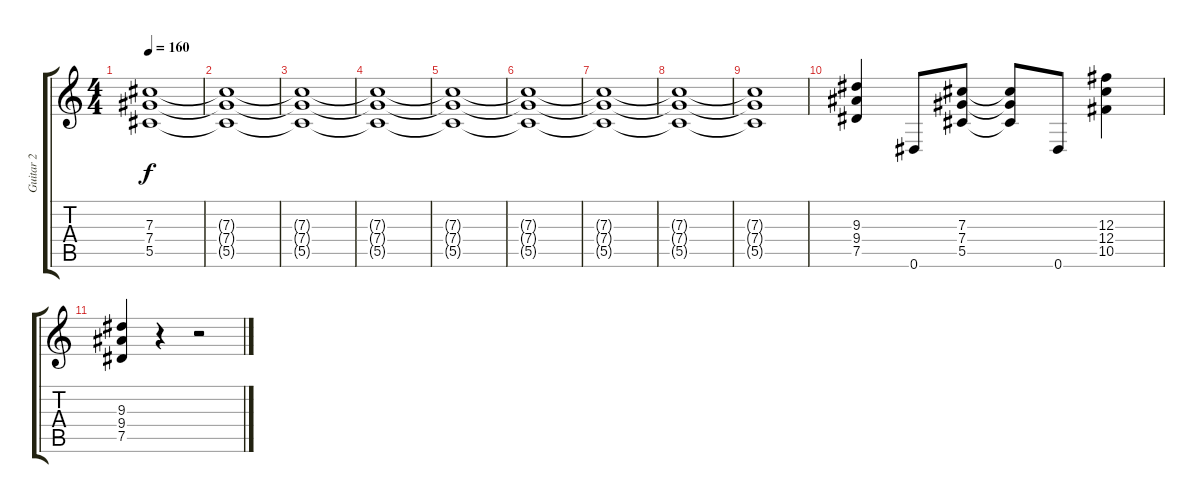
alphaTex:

\track ("Guitar 2" "Guitar 2") {instrument overdrivenguitar}
\staff {score tabs}
\tuning (Eb4 Bb3 Gb3 Db3 Ab2 Eb2) {hide}
\ts (4 4)
\tempo 160
\clef g2
\ks c
(7.3 7.4 5.5).1{dy f} |
(7.3{t} 7.4{t} 5.5{t}).1 |
(7.3{t} 7.4{t} 5.5{t}).1 |
(7.3{t} 7.4{t} 5.5{t}).1 |
(7.3{t} 7.4{t} 5.5{t}).1 |
(7.3{t} 7.4{t} 5.5{t}).1 |
(7.3{t} 7.4{t} 5.5{t}).1 |
(7.3{t} 7.4{t} 5.5{t}).1 |
(7.3{t} 7.4{t} 5.5{t}).1 |
(9.3 9.4 7.5).4 0.6.8 (7.3 7.4 5.5).8 (7.3{t} 7.4{t} 5.5{t}).8 0.6.8 (12.3 12.4 10.5).4 |
(9.3 9.4 7.5).4 r.4 r.2
